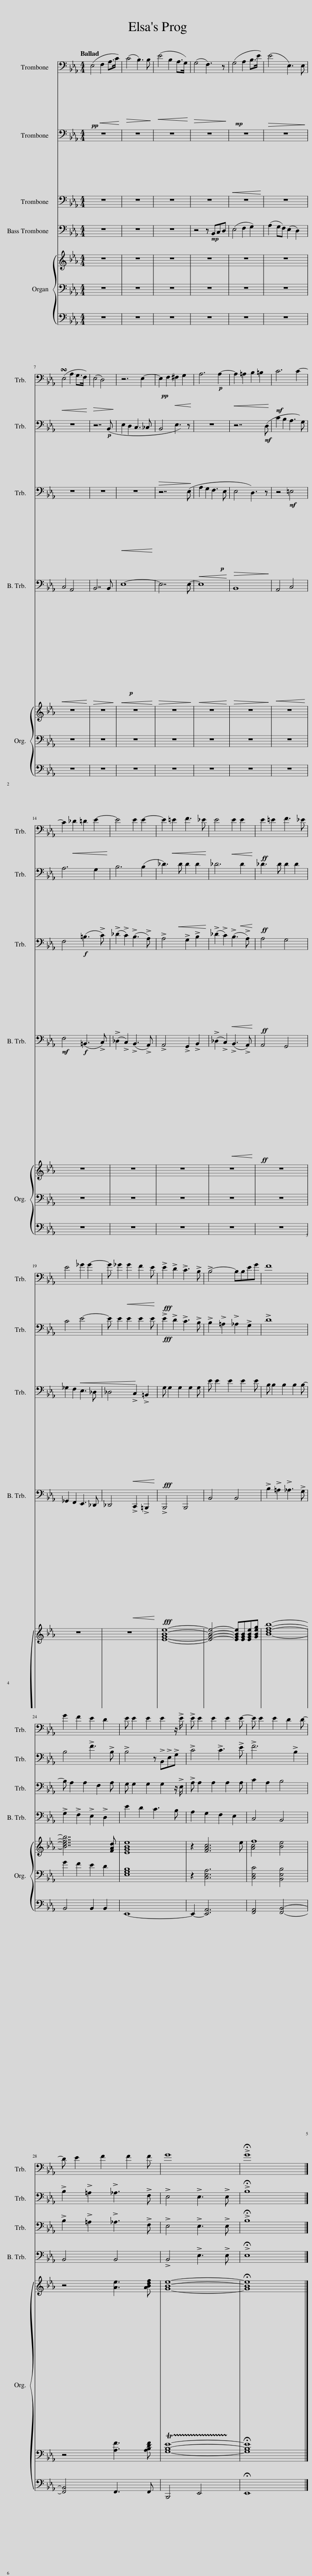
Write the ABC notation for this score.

X:1
%%score 1 2 3 4 { ( 5 8 ) | 6 | 7 }
L:1/8
Q:1/4=60
M:4/4
I:linebreak $
K:Eb
V:1 bass
V:2 bass
V:3 bass
V:4 bass
V:5 treble
V:8 treble
V:6 bass
V:7 bass
V:1
!pp!!<(! (E,4 F,2) A,>C!<)! |!>(! (C4 B,3) B,!>)! |!<(! (E4 B,2) A,>G,!<)! |!>(! (G,4 F,3) z!>)! |!mp! (G,4 A,2) B,>E | %5
!>(! (E4 E,3) E,!>)! |$!<(! (!turn!E,4 A,2) G,>F,!<)! |!>(! (E,4 D,4)!>)! | z6!pp! E,2- | E,2 F,2!<(! ^F,2 G,2!<)! | %10
 A,6!p! A,2- |!<(! A,2 =A,2 B,2 =B,2!<)! |!mf! C6 C2- |$ C2!<(! _D2 =D2 E2-!<)! | E4 E2 E2- | %15
 E2!<(! =E2 F3 _E!<)! | E4!<(! E2 E2!<)! |!ff! E2 =E2 F3 _E |$ E4 _G2 G2- | G _G2!<(! G2 F2 E!<)! | %20
!fff! !>!E2 !>!D2 !>!C3 !>!B, | !>!B,4- B,B,EG | F8 |$ G2 F2 E2 D2 | E E2 E2 E2 z/ !>!E/ | %25
 !>!E E2 E2 E2 E- | E E2 E2 D2 D- |$ D E2 F2 F2 F | G8 | !>!!fermata!G8 |] %30
V:2
 z8 | z8 | z8 | z8 |!<(! z8!<)! | %5
 z8 |$ z8 | z7!p! (B,, | E,2) D,2 C,3 _C, |!>(! B,,4 E,3 z!>)! | %10
 z8 | z7!mf! (D, | C2) B,2 A,3 G, |$ A,6 G,2 | B,6 (B,2 | %15
 _D3)!<(! D D2 D2!<)! | _D6!<(! D2!<)! |!ff! _D3 D D2 D2 |$ C4!<(! E4-!<)! | E E2 E2 E2 E | %20
!fff! !>!E2 !>!D2 !>!C3 !>!B, | !>!B,2 !>!=A,2 !>!_A,2 !>!G,2 | !>!D8 |$ B,4 !>!F3 !>!B, | !>!B,4 z !>!B,,!>!E,!>!G, | %25
 !>!C4 !>!C3 !>!E | !>!F6 !>!B,2 |$ !>!B,2 !>!=A,2 !>!_A,3 !>!F, | !>!E,4 !>!E,3 !>!E, | !>!!fermata!B,8 |] %30
V:3
 z8 | z8 | z8 | z8 | z8 | %5
 z8 |$ z8 | z8 |!<(! z8!<)! | z7!p! (E, | %10
!<(! A,2) G,2 F,3 E,!<)! |!>(! E,4 D,3 z!>)! | z4!mf! =E,4 |$ F,4!f! (=B,3 !>!C) | (!>!_D2 !>!C2) (!>!B,3 !>!A,) | %15
 !>!A,4 !>!G,2 !>!B,2 | (!>!_D2 !>!C2)!<(! (!>!B,3 !>!A,)!<)! |!ff! A,4 G,4 |$ _G,2 F,2 E,3 _D, | _D,4!<(! !>!C,2 !>!=B,,2!<)! | %20
!fff! G, G,2 G,2 G,2 G, | E E2 E2 E2 E | B, B,2 B,2 B,2 B,- |$ B, A,2 A,2 F,2 A, | G, G,2 G,2 G,2 z/ !>!E,/ | %25
 !>!A, A,2 A,2 A,2 A, | C2 A,2 B,4 |$ !>!B,2 !>!=A,2 !>!_A,3 !>!F, | !>!E,4 !>!E,3 !>!E, | !>!!fermata!B,8 |] %30
V:4
 z8 | z8 | z8 | z4 z!mp! B,,C,D, | (E,4 F,2) G,2 | %5
 (A,2 G,)F, (E,2 D,2) |$!<(! C,4 A,,4!<)! |!>(! B,,7!p! B,,!>)! |!<(! E,8-!<)! |!>(! E,7 E,-!>)! | %10
!<(! E,8!<)! |!>(! B,,8!>)! |!<(! A,,4 C,4!<)! |$!mf! F,4!f! (=B,,3 !>!C,) | (!>!_D,2 !>!C,2) (!>!B,,3 !>!A,,) | %15
 !>!A,,4 !>!G,,2 !>!B,,2 | (!>!_D,2 !>!C,2)!<(! (!>!B,,3 !>!A,,)!<)! |!ff! A,,4 G,,4 |$ _G,,2 F,,2 E,,3 _D,, | _D,,4!<(! !>!C,,2 !>!=B,,,2!<)! | %20
!fff! !>!B,,,4 B,,,4 | B,,4 B,,4 | !>!B,2 !>!=A,2 !>!_A,3 !>!G, |$ !>!G,2 !>!F,2 !>!E,2 !>!D,2 | E2 D2 C3 B, | %25
 A,2 G,2 F,2 E,2 | C,4 B,,4 |$ B,,4 B,,4 | !>!B,,4 !>!E,3 !>!E, | !>!!fermata!E,8 |] %30
V:5
 z8 | z8 | z8 | z8 | z8 | %5
 z8 |$ z8 | z8 | z8 | z8 | %10
 z8 | z8 | z8 |$ z8 | z8 | %15
 z8 | z8 | z8 |$ z8 | z8 | %20
!ff! [EGBe]8- | [EGBe]4- [EGBe][EGB][EGBe][GBeg] | [Bdfb]8- |$ [Bdfb]7 [FAd] | [EGBe]8 | %25
 z2 [FAc]6 | [Ac]4 [Be]4 |$ z4 [Ae]3 [ABdf] | !trill(!T[GBe]8-!trill)! | !fermata![GBe]8 |] %30
V:6
 z8 | z8 | z8 | z8 | z8 | %5
 z8 |$ z8 | z8 | z8 | z8 | %10
 z8 | z8 | z8 |$ z8 | z8 | %15
 z8 | z8 | z8 |$ z8 | z8 | %20
!ff! E2 D2 C3 B, | B,2 =A,2 _A,2 G,2 | B,2 =A,2 _A,3 G, |$ G2 F2 E2 D2 | [E,G,B,]8 | %25
 z2 [C,E,A,]6 | [C,E,C]4 [B,,E,B,]4 |$ z4 [A,F]3 [A,B,DF] | [G,B,E]8- | !fermata![G,B,E]8 |] %30
V:7
 z8 | z8 | z8 | z8 | z8 | %5
 z8 |$ z8 | z8 | z8 | z8 | %10
 z8 | z8 | z8 |$ z8 | z8 | %15
 z8 | z8 | z8 |$ z8 | z8 | %20
!ff! E,4 E,4 | B,,4 B,,4 | B,,8 |$ B,,4 B,,2 B,,2 | E,,8- | %25
 E,,2- [E,,A,,]6 | [F,,A,,]4 [F,,B,,]4- |$ [F,,B,,]4 F,,3 F,, | B,,,4 E,,4 | !fermata!E,,8 |] %30
V:8
 x8 | x8 | x8 | x8 | x8 | %5
 x8 |$ x8 | x8 | x8 | x8 | %10
 x8 | x8 | x8 |$ x8 | x8 | %15
 x8 | x8 | x8 |$ x8 | x8 | %20
 x8 | x8 | x8 |$ x8 | x8 | %25
 x7 e | f8 |$ x8 | x8 | x8 |] %30
